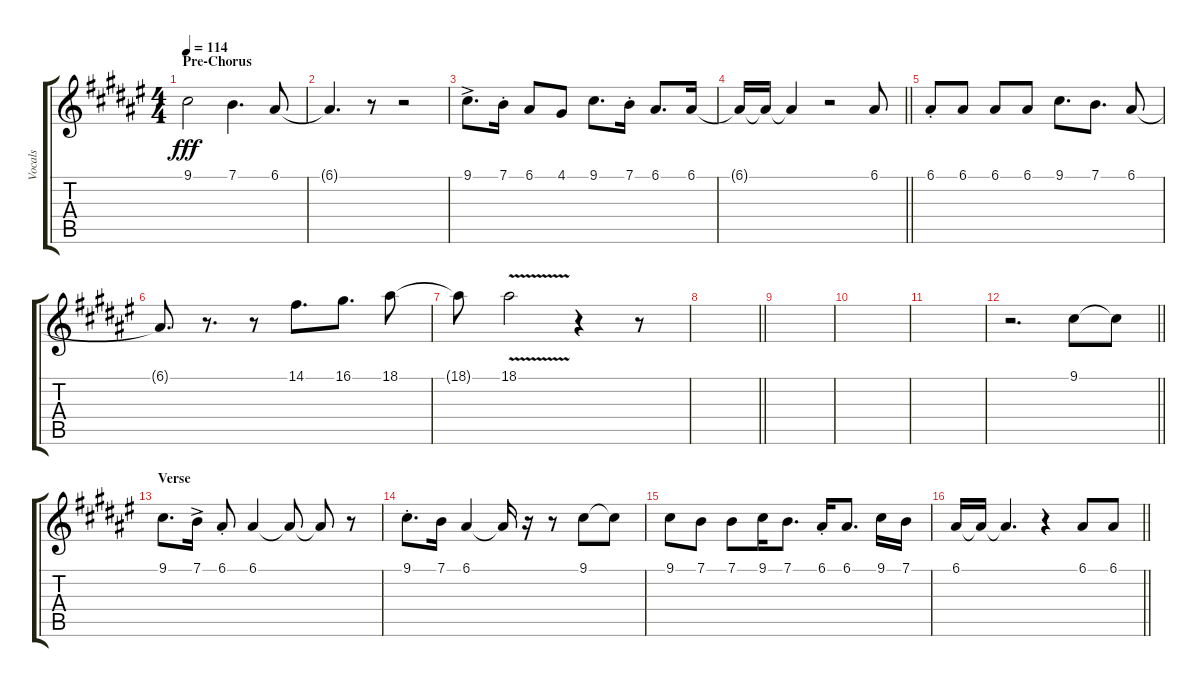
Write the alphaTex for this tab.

\track ("Vocals" "Vocals") {instrument clarinet}
\staff {score tabs}
\tuning (E4 B3 G3 D3 A2 E2) {hide}
\ts (4 4)
\section ("" "Pre-Chorus")
\tempo 114
\clef g2
\ks f#
9.1.2{dy fff} 7.1.4{d} 6.1.8 |
6.1{t}.4{d} r.8 r.2 |
9.1{ac}.8{d} 7.1{st}.16 6.1.8 4.1.8 9.1.8{d} 7.1{st}.16 6.1.8{d} 6.1.16 |
\barLineRight lightlight
6.1{t}.16 6.1{t}.16 6.1{t}.4 r.2 6.1.8 |
6.1{st}.8 6.1.8 6.1.8 6.1.8 9.1.8{d} 7.1.8{d} 6.1.8 |
6.1{t}.8{d} r.8{d} r.8 14.1.8{d} 16.1.8{d} 18.1.8 |
18.1{t}.8 18.1{v}.2 r.4 r.8 |
\barLineRight lightlight
|
|
|
|
\barLineRight lightlight
r.2{d} 9.1.8{volume 15} 9.1{t}.8 |
\section ("" "Verse")
9.1.8{d} 7.1{ac}.16 6.1{st}.8 6.1.4 6.1{t}.8 6.1{t}.8 r.8 |
9.1{st}.8{d} 7.1.16 6.1.4 6.1{t}.16 r.16 r.8 9.1.8 9.1{t}.8 |
9.1.8 7.1.8 7.1.8 9.1.16 7.1.8{d} 6.1{st}.16 6.1.8{d} 9.1.16 7.1.16 |
\barLineRight lightlight
6.1.16 6.1{t}.16 6.1{t}.4{d} r.4 6.1.8 6.1.8
